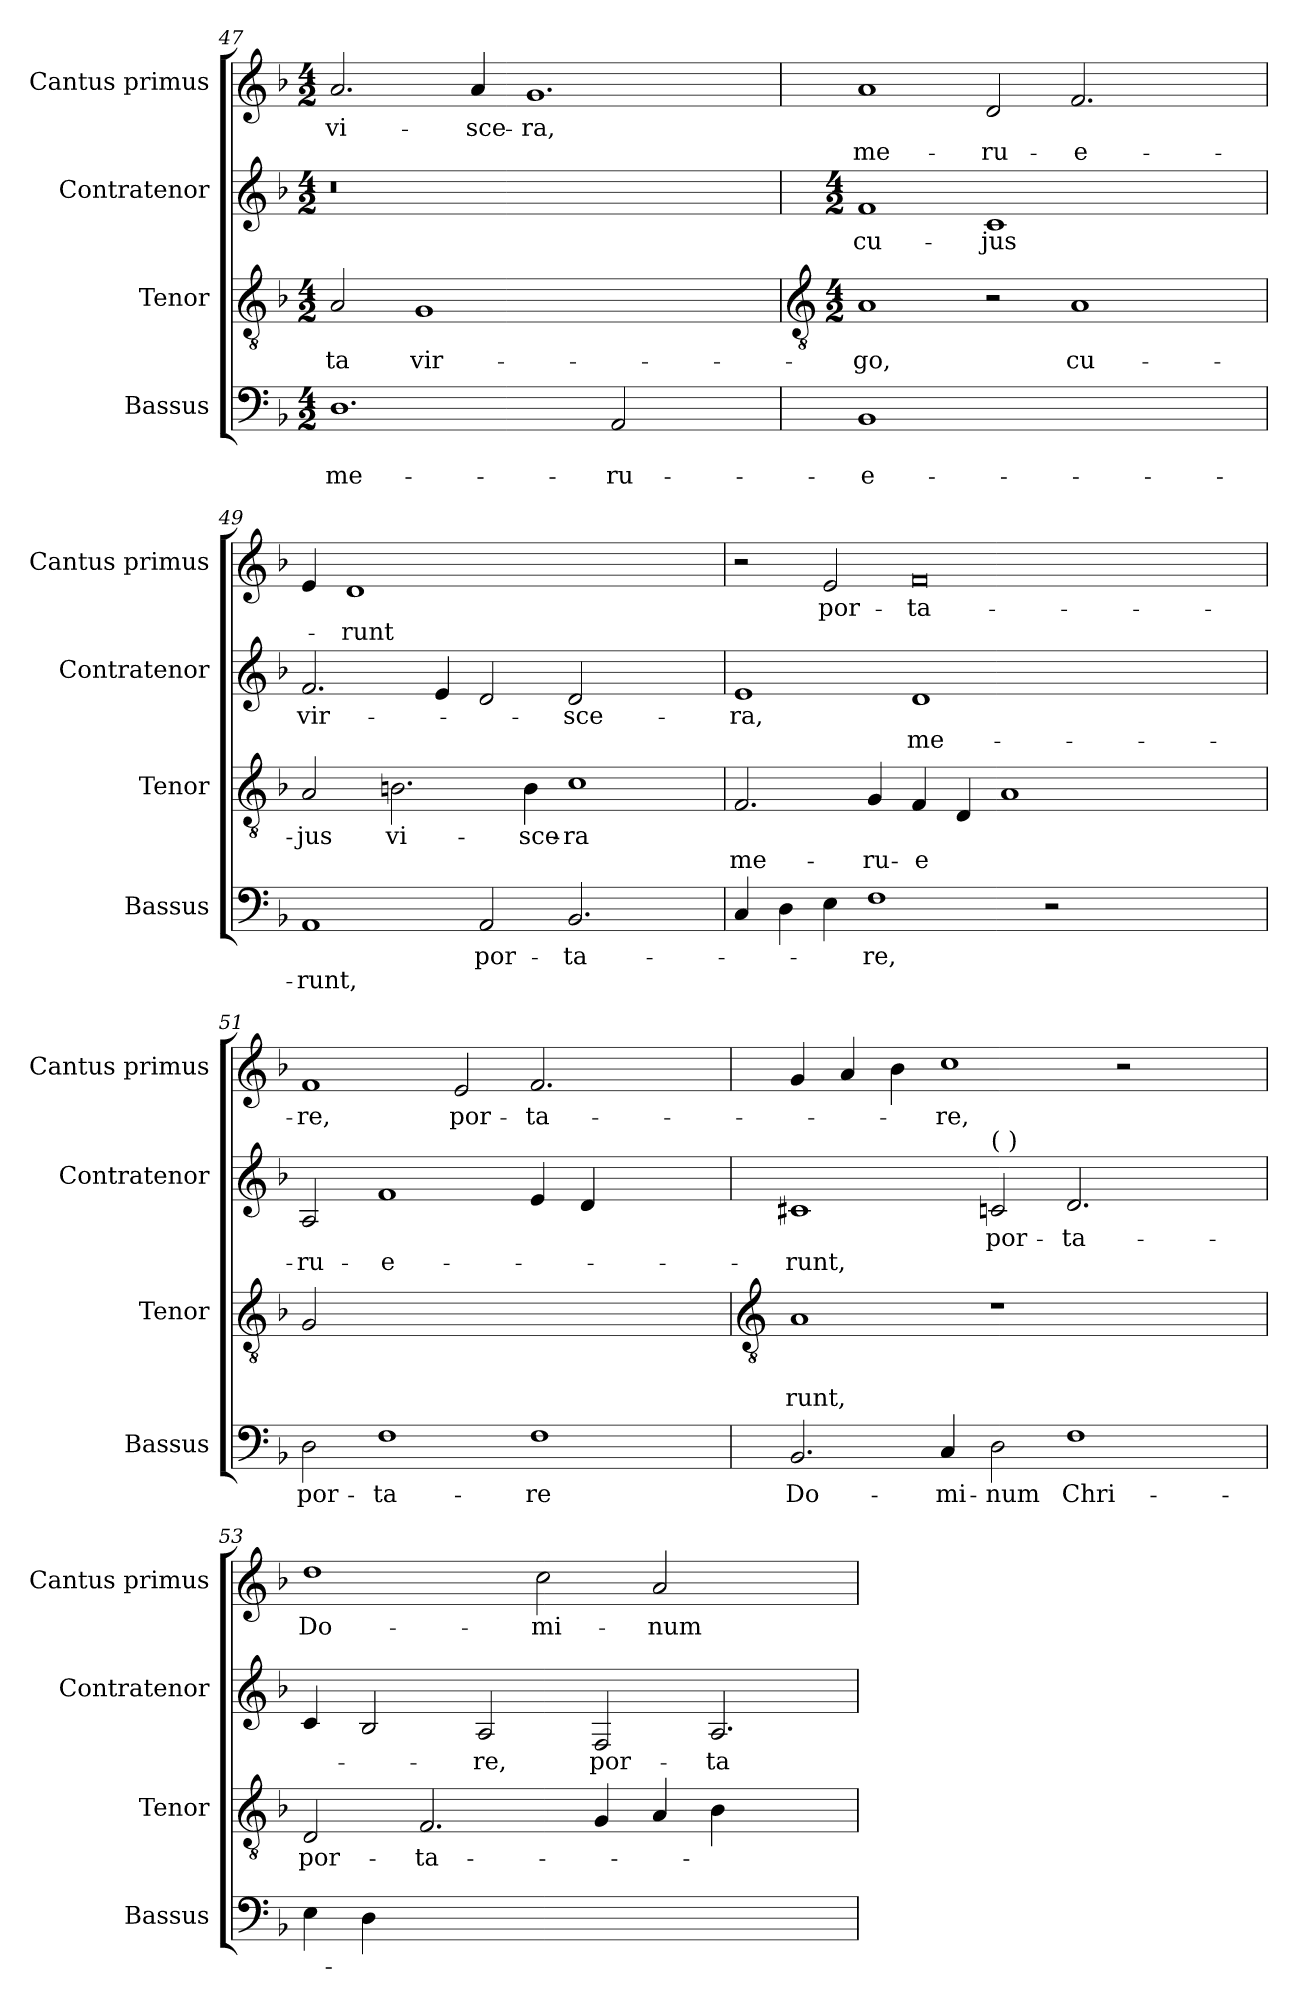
**kern	**text	**text	**kern	**text	**text	**kern	**text	**text	**kern	**text	**text
*part4	*part4	*part4	*part3	*part3	*part3	*part2	*part2	*part2	*part1	*part1	*part1
*staff4	*staff4	*staff4	*staff3	*staff3	*staff3	*staff2	*staff2	*staff2	*staff1	*staff1	*staff1
*I"Bassus	*	*	*I"Tenor	*	*	*I"Contratenor	*	*	*I"Cantus primus	*	*
*I'Bassus	*	*	*I'Tenor	*	*	*I'Contratenor	*	*	*I'Cantus primus	*	*
*clefF4	*	*	*clefGv2	*	*	*clefG2	*	*	*clefG2	*	*
*k[b-]	*	*	*k[b-]	*	*	*k[b-]	*	*	*k[b-]	*	*
*F:	*	*	*F:	*	*	*F:	*	*	*F:	*	*
*M4/2	*	*	*M4/2	*	*	*M4/2	*	*	*M4/2	*	*
=47	=47	=47	=47	=47	=47	=47	=47	=47	=47	=47	=47
!	!	!LO:LY:b	!	!LO:LY:b	!	!	!	!	!	!LO:LY:b	!
1.D	.	me-	2A	-ta	.	0r	.	.	2.a	vi-	.
!	!	!	!	!LO:LY:b	!	!	!	!	!	!	!
.	.	.	1G	vir-	.	.	.	.	.	.	.
!	!	!	!	!	!	!	!	!	!	!LO:LY:b	!
.	.	.	.	.	.	.	.	.	4a	-sce-	.
!	!	!	!	!	!	!	!	!	!	!LO:LY:b	!
.	.	.	.	.	.	.	.	.	1.g	-ra,	.
!	!	!LO:LY:b	!	!	!	!	!	!	!	!	!
2AA	.	-ru-	1ryy	.	.	.	.	.	.	.	.
2ryy	.	.	.	.	.	2ryy	.	.	.	.	.
!!LO:LB:g=z
=48	=48	=48	=48	=48	=48	=48	=48	=48	=48	=48	=48
*	*	*	*clefGv2	*	*	*	*	*	*	*	*
*	*	*	*M4/2	*	*	*M4/2	*	*	*	*	*
!	!	!LO:LY:b	!	!LO:LY:b	!	!	!LO:LY:b	!	!	!	!LO:LY:b
1BB-	.	-e-	1A	-go,	.	1f	cu-	.	1a	.	me-
!	!	!	!	!	!	!	!LO:LY:b	!	!	!	!LO:LY:b
1.ryy	.	.	2r	.	.	1c	-jus	.	2d	.	-ru-
!	!	!	!	!LO:LY:b	!	!	!	!	!	!	!LO:LY:b
.	.	.	1A	cu-	.	.	.	.	2.f	.	-e-
.	.	.	.	.	.	2ryy	.	.	.	.	.
.	.	.	.	.	.	.	.	.	4ryy	.	.
!!LO:LB:g=z
=49	=49	=49	=49	=49	=49	=49	=49	=49	=49	=49	=49
!	!	!LO:LY:b	!	!LO:LY:b	!	!	!LO:LY:b	!	!	!	!
*^	*	*	*	*	*	*	*	*	*	*	*
1AA	1ryy	.	-runt,	2A	-jus	.	2.f	vir-	.	4e	.	.
!	!	!	!	!	!	!	!	!	!	!	!	!LO:LY:b
.	.	.	.	.	.	.	.	.	.	1d	.	-runt
!	!	!	!	!	!LO:LY:b	!	!	!	!	!	!	!
.	.	.	.	2.Bn	vi-	.	.	.	.	.	.	.
.	.	.	.	.	.	.	4e	.	.	.	.	.
!	!	!LO:LY:b	!	!	!	!	!	!	!	!	!	!
2AA	2ryy	por-	.	.	.	.	2d	.	.	.	.	.
!	!	!	!	!	!LO:LY:b	!	!	!	!	!	!	!
.	.	.	.	4B	-sce-	.	.	.	.	1ryy	.	.
!	!	!LO:LY:b	!	!	!LO:LY:b	!	!	!LO:LY:b	!	!	!	!
2.BB-	2ryy	-ta-	.	1c	-ra	.	2d	-sce-	.	.	.	.
.	4ryy	.	.	.	.	.	2ryy	.	.	.	.	.
4ryy	4ryy	.	.	.	.	.	.	.	.	4ryy	.	.
!!LO:LB:g=z
=50	=50	=50	=50	=50	=50	=50	=50	=50	=50	=50	=50	=50
!	!	!	!	!	!	!LO:LY:b	!	!LO:LY:b	!	!	!	!
4C	2.ryy	.	.	2.F	.	me-	1e	-ra,	.	2r	.	.
4D	.	.	.	.	.	.	.	.	.	.	.	.
!	!	!	!	!	!	!	!	!	!	!	!LO:LY:b	!
4E	.	.	.	.	.	.	.	.	.	2e	por-	.
!	!	!LO:LY:b	!	!	!	!LO:LY:b	!	!	!	!	!	!
1F	1ryy	-re,	.	4G	.	-ru-	.	.	.	.	.	.
!	!	!	!	!	!	!LO:LY:b	!	!	!LO:LY:b	!	!LO:LY:b	!
.	.	.	.	4F	.	-e	1d	.	me-	0f	-ta-	.
.	.	.	.	4D	.	.	.	.	.	.	.	.
.	.	.	.	1A	.	.	.	.	.	.	.	.
2r	1ryy	.	.	.	.	.	.	.	.	.	.	.
.	.	.	.	.	.	.	1ryy	.	.	.	.	.
2.ryy	.	.	.	.	.	.	.	.	.	.	.	.
.	.	.	.	2ryy	.	.	.	.	.	.	.	.
.	4ryy	.	.	.	.	.	.	.	.	.	.	.
=51	=51	=51	=51	=51	=51	=51	=51	=51	=51	=51	=51	=51
!	!	!LO:LY:b	!	!	!	!	!	!	!LO:LY:b	!	!LO:LY:b	!
2D	1ryy	por-	.	2G	.	.	2A	.	-ru-	1f	-re,	.
!	!	!LO:LY:b	!	!	!	!	!	!	!LO:LY:b	!	!	!
1F	.	-ta-	.	0ryy	.	.	1f	.	-e-	.	.	.
!	!	!	!	!	!	!	!	!	!	!	!LO:LY:b	!
.	1.ryy	.	.	.	.	.	.	.	.	2e	por-	.
!	!	!LO:LY:b	!	!	!	!	!	!	!	!	!LO:LY:b	!
1F	.	-re	.	.	.	.	4e	.	.	2.f	-ta-	.
.	.	.	.	.	.	.	4d	.	.	.	.	.
.	.	.	.	.	.	.	2ryy	.	.	.	.	.
.	.	.	.	.	.	.	.	.	.	4ryy	.	.
!!LO:LB:g=z
=52	=52	=52	=52	=52	=52	=52	=52	=52	=52	=52	=52	=52
*	*	*	*	*clefGv2	*	*	*	*	*	*	*	*
!	!	!LO:LY:b	!	!	!	!LO:LY:b	!	!	!LO:LY:b	!	!	!
2.BB-	1ryy	Do-	.	1A	.	runt,	1c#X	.	-runt,	4g	.	.
.	.	.	.	.	.	.	.	.	.	4a	.	.
.	.	.	.	.	.	.	.	.	.	4b-	.	.
!	!	!LO:LY:b	!	!	!	!	!	!	!	!	!LO:LY:b	!
4C	.	-mi-	.	.	.	.	.	.	.	1cc	-re,	.
!	!	!	!	!	!	!	!LO:TX:a:t=(  )	!	!	!	!	!
!	!	!LO:LY:b	!	!	!	!	!	!LO:LY:b	!	!	!	!
2D	1.ryy	-num	.	1r	.	.	2c	por-	.	.	.	.
!	!	!LO:LY:b	!	!	!	!	!	!LO:LY:b	!	!	!	!
1F	.	Chri-	.	.	.	.	2.d	-ta-	.	.	.	.
.	.	.	.	.	.	.	.	.	.	2r	.	.
.	.	.	.	2ryy	.	.	.	.	.	.	.	.
.	.	.	.	.	.	.	4ryy	.	.	4ryy	.	.
=53	=53	=53	=53	=53	=53	=53	=53	=53	=53	=53	=53	=53
!	!	!	!	!	!LO:LY:b	!	!	!	!	!	!LO:LY:b	!
4E	0ryy	.	.	2D	por-	.	4c	.	.	1dd	Do-	.
4D	.	.	.	.	.	.	2B-	.	.	.	.	.
!	!	!	!	!	!LO:LY:b	!	!	!	!	!	!	!
0ryy	.	.	.	2.F	-ta-	.	.	.	.	.	.	.
!	!	!	!	!	!	!	!	!LO:LY:b	!	!	!	!
.	.	.	.	.	.	.	2A	-re,	.	.	.	.
!	!	!	!	!	!	!	!	!	!	!	!LO:LY:b	!
.	.	.	.	.	.	.	.	.	.	2cc	-mi-	.
!	!	!	!	!	!	!	!	!LO:LY:b	!	!	!	!
.	.	.	.	4G	.	.	2F	por-	.	.	.	.
!	!	!	!	!	!	!	!	!	!	!	!LO:LY:b	!
.	.	.	.	4A	.	.	.	.	.	2a	-num	.
!	!	!	!	!	!	!	!	!LO:LY:b	!	!	!	!
.	.	.	.	4B-	.	.	2.A	-ta-	.	.	.	.
.	2ryy	.	.	2ryy	.	.	.	.	.	2ryy	.	.
*v	*v	*	*	*	*	*	*	*	*	*	*	*
=	=	=	=	=	=	=	=	=	=	=	=
*-	*-	*-	*-	*-	*-	*-	*-	*-	*-	*-	*-
